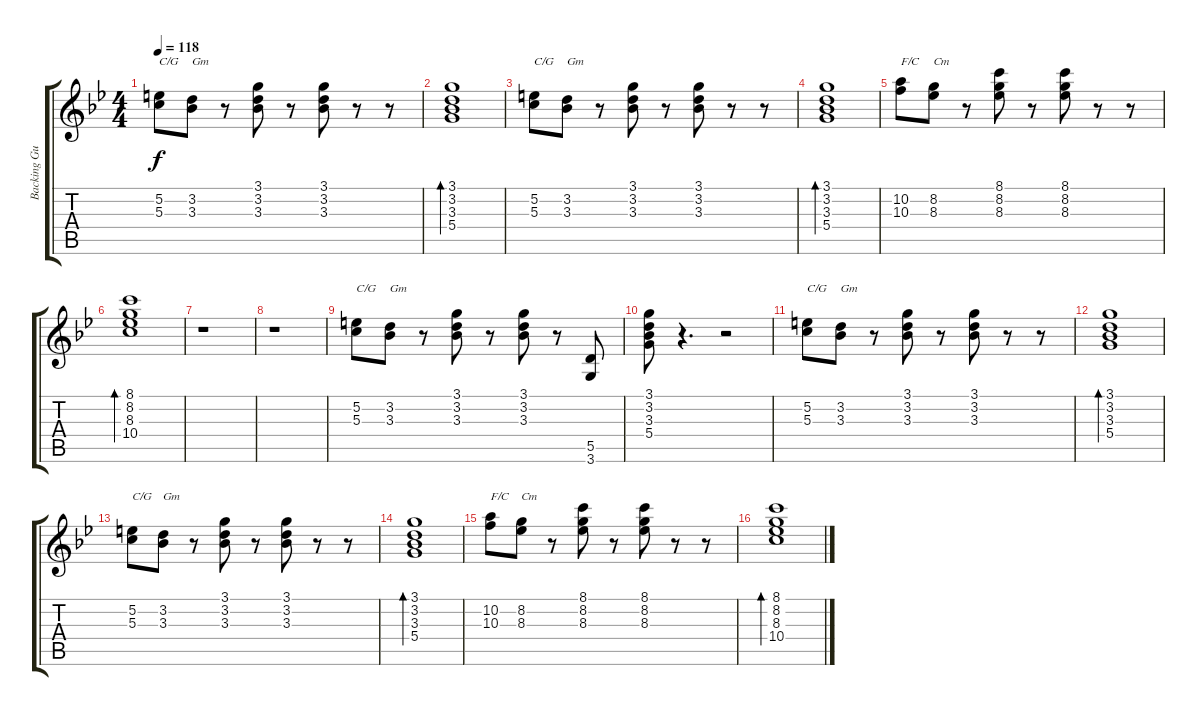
\track ("Backing Guitar" "Backing Gu") {instrument electricguitarjazz}
\staff {score tabs}
\tuning (E4 B3 G3 D3 A2 E2) {hide}
\ts (4 4)
\tempo 118
\clef g2
\ks gminor
(5.2 5.3).8{txt "C/G" dy f} (3.2 3.3).8{txt "Gm"} r.8 (3.1 3.2 3.3).8 r.8 (3.1 3.2 3.3).8 r.8 r.8 |
(3.1 3.2 3.3 5.4).1{bd 240} |
(5.2 5.3).8{txt "C/G"} (3.2 3.3).8{txt "Gm"} r.8 (3.1 3.2 3.3).8 r.8 (3.1 3.2 3.3).8 r.8 r.8 |
(3.1 3.2 3.3 5.4).1{bd 240} |
(10.2 10.3).8{txt "F/C"} (8.2 8.3).8{txt "Cm"} r.8 (8.1 8.2 8.3).8 r.8 (8.1 8.2 8.3).8 r.8 r.8 |
(8.1 8.2 8.3 10.4).1{bd 240} |
r.1 |
r.1 |
(5.2 5.3).8{txt "C/G"} (3.2 3.3).8{txt "Gm"} r.8 (3.1 3.2 3.3).8 r.8 (3.1 3.2 3.3).8 r.8 (5.5 3.6).8 |
(3.1 3.2 3.3 5.4).8 r.4{d} r.2 |
(5.2 5.3).8{txt "C/G"} (3.2 3.3).8{txt "Gm"} r.8 (3.1 3.2 3.3).8 r.8 (3.1 3.2 3.3).8 r.8 r.8 |
(3.1 3.2 3.3 5.4).1{bd 240} |
(5.2 5.3).8{txt "C/G"} (3.2 3.3).8{txt "Gm"} r.8 (3.1 3.2 3.3).8 r.8 (3.1 3.2 3.3).8 r.8 r.8 |
(3.1 3.2 3.3 5.4).1{bd 240} |
(10.2 10.3).8{txt "F/C"} (8.2 8.3).8{txt "Cm"} r.8 (8.1 8.2 8.3).8 r.8 (8.1 8.2 8.3).8 r.8 r.8 |
(8.1 8.2 8.3 10.4).1{bd 240}
